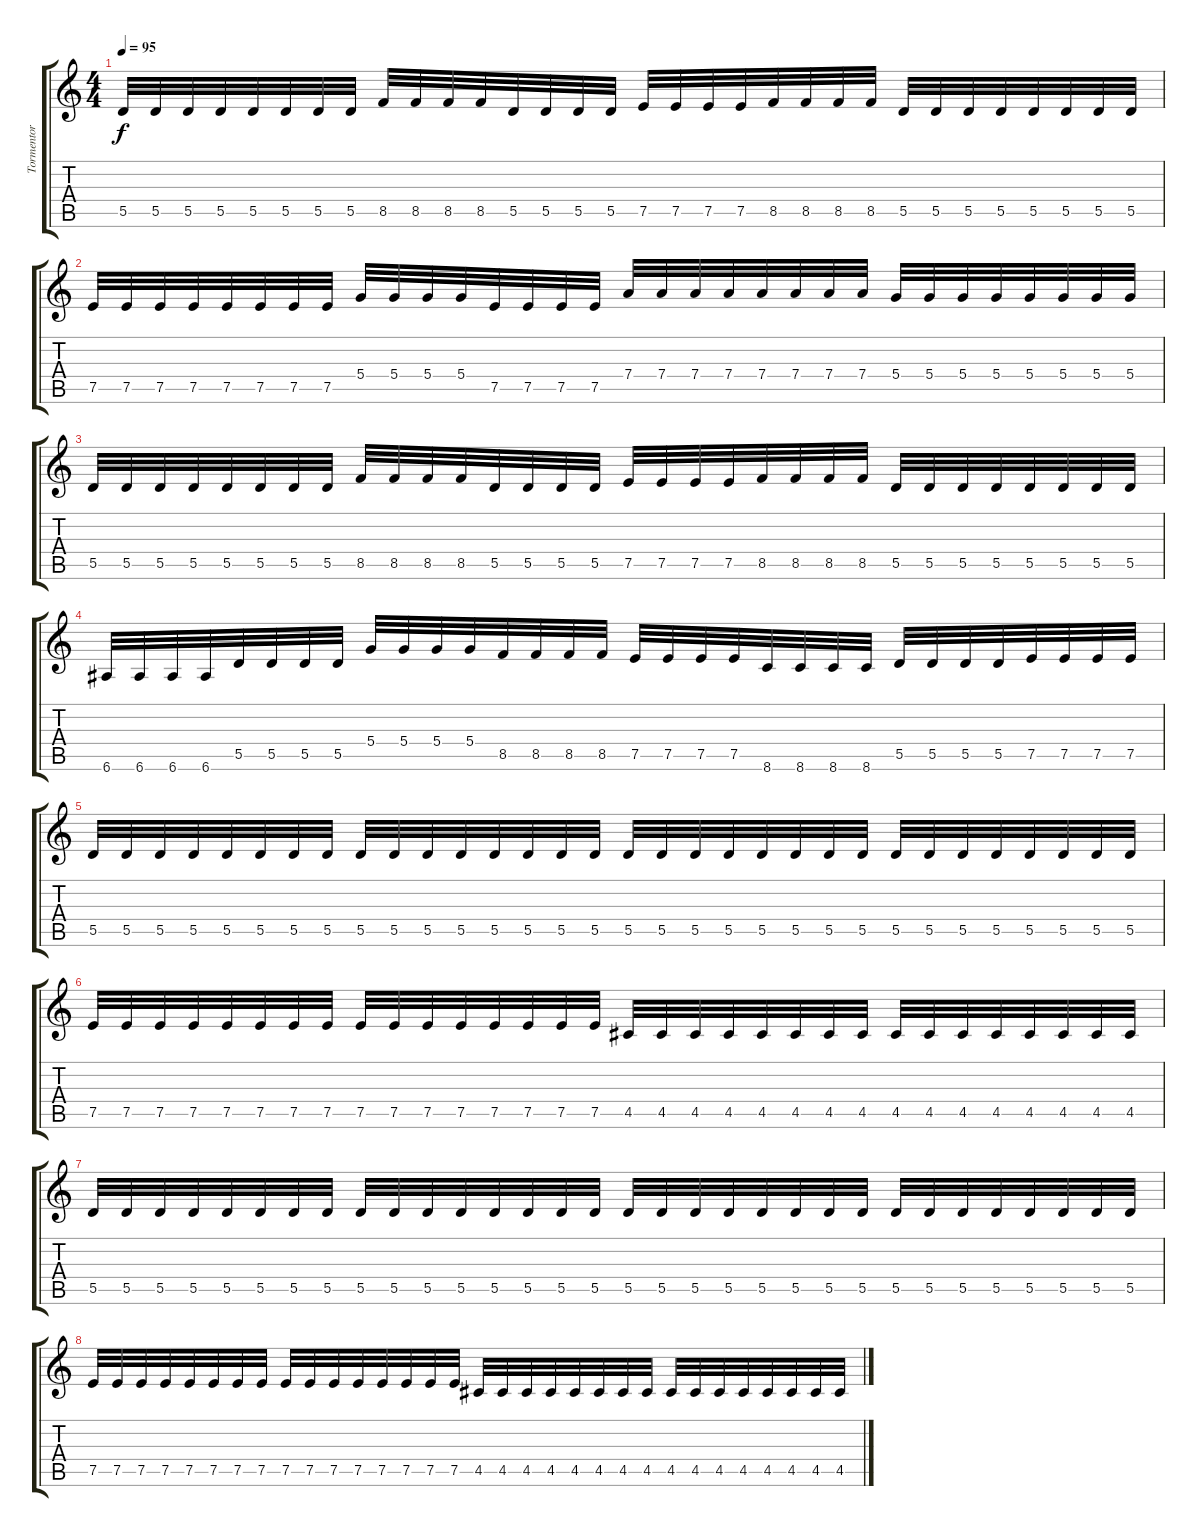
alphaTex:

\track ("Tormentor" "Tormentor") {instrument distortionguitar}
\staff {score tabs}
\tuning (E4 B3 G3 D3 A2 E2) {hide}
\ts (4 4)
\tempo 95
\clef g2
\ks c
5.5.32{dy f} 5.5.32 5.5.32 5.5.32 5.5.32 5.5.32 5.5.32 5.5.32 8.5.32 8.5.32 8.5.32 8.5.32 5.5.32 5.5.32 5.5.32 5.5.32 7.5.32 7.5.32 7.5.32 7.5.32 8.5.32 8.5.32 8.5.32 8.5.32 5.5.32 5.5.32 5.5.32 5.5.32 5.5.32 5.5.32 5.5.32 5.5.32 |
7.5.32 7.5.32 7.5.32 7.5.32 7.5.32 7.5.32 7.5.32 7.5.32 5.4.32 5.4.32 5.4.32 5.4.32 7.5.32 7.5.32 7.5.32 7.5.32 7.4.32 7.4.32 7.4.32 7.4.32 7.4.32 7.4.32 7.4.32 7.4.32 5.4.32 5.4.32 5.4.32 5.4.32 5.4.32 5.4.32 5.4.32 5.4.32 |
5.5.32 5.5.32 5.5.32 5.5.32 5.5.32 5.5.32 5.5.32 5.5.32 8.5.32 8.5.32 8.5.32 8.5.32 5.5.32 5.5.32 5.5.32 5.5.32 7.5.32 7.5.32 7.5.32 7.5.32 8.5.32 8.5.32 8.5.32 8.5.32 5.5.32 5.5.32 5.5.32 5.5.32 5.5.32 5.5.32 5.5.32 5.5.32 |
6.6.32 6.6.32 6.6.32 6.6.32 5.5.32 5.5.32 5.5.32 5.5.32 5.4.32 5.4.32 5.4.32 5.4.32 8.5.32 8.5.32 8.5.32 8.5.32 7.5.32 7.5.32 7.5.32 7.5.32 8.6.32 8.6.32 8.6.32 8.6.32 5.5.32 5.5.32 5.5.32 5.5.32 7.5.32 7.5.32 7.5.32 7.5.32 |
5.5.32 5.5.32 5.5.32 5.5.32 5.5.32 5.5.32 5.5.32 5.5.32 5.5.32 5.5.32 5.5.32 5.5.32 5.5.32 5.5.32 5.5.32 5.5.32 5.5.32 5.5.32 5.5.32 5.5.32 5.5.32 5.5.32 5.5.32 5.5.32 5.5.32 5.5.32 5.5.32 5.5.32 5.5.32 5.5.32 5.5.32 5.5.32 |
7.5.32 7.5.32 7.5.32 7.5.32 7.5.32 7.5.32 7.5.32 7.5.32 7.5.32 7.5.32 7.5.32 7.5.32 7.5.32 7.5.32 7.5.32 7.5.32 4.5.32 4.5.32 4.5.32 4.5.32 4.5.32 4.5.32 4.5.32 4.5.32 4.5.32 4.5.32 4.5.32 4.5.32 4.5.32 4.5.32 4.5.32 4.5.32 |
5.5.32 5.5.32 5.5.32 5.5.32 5.5.32 5.5.32 5.5.32 5.5.32 5.5.32 5.5.32 5.5.32 5.5.32 5.5.32 5.5.32 5.5.32 5.5.32 5.5.32 5.5.32 5.5.32 5.5.32 5.5.32 5.5.32 5.5.32 5.5.32 5.5.32 5.5.32 5.5.32 5.5.32 5.5.32 5.5.32 5.5.32 5.5.32 |
7.5.32 7.5.32 7.5.32 7.5.32 7.5.32 7.5.32 7.5.32 7.5.32 7.5.32 7.5.32 7.5.32 7.5.32 7.5.32 7.5.32 7.5.32 7.5.32 4.5.32 4.5.32 4.5.32 4.5.32 4.5.32 4.5.32 4.5.32 4.5.32 4.5.32 4.5.32 4.5.32 4.5.32 4.5.32 4.5.32 4.5.32 4.5.32
